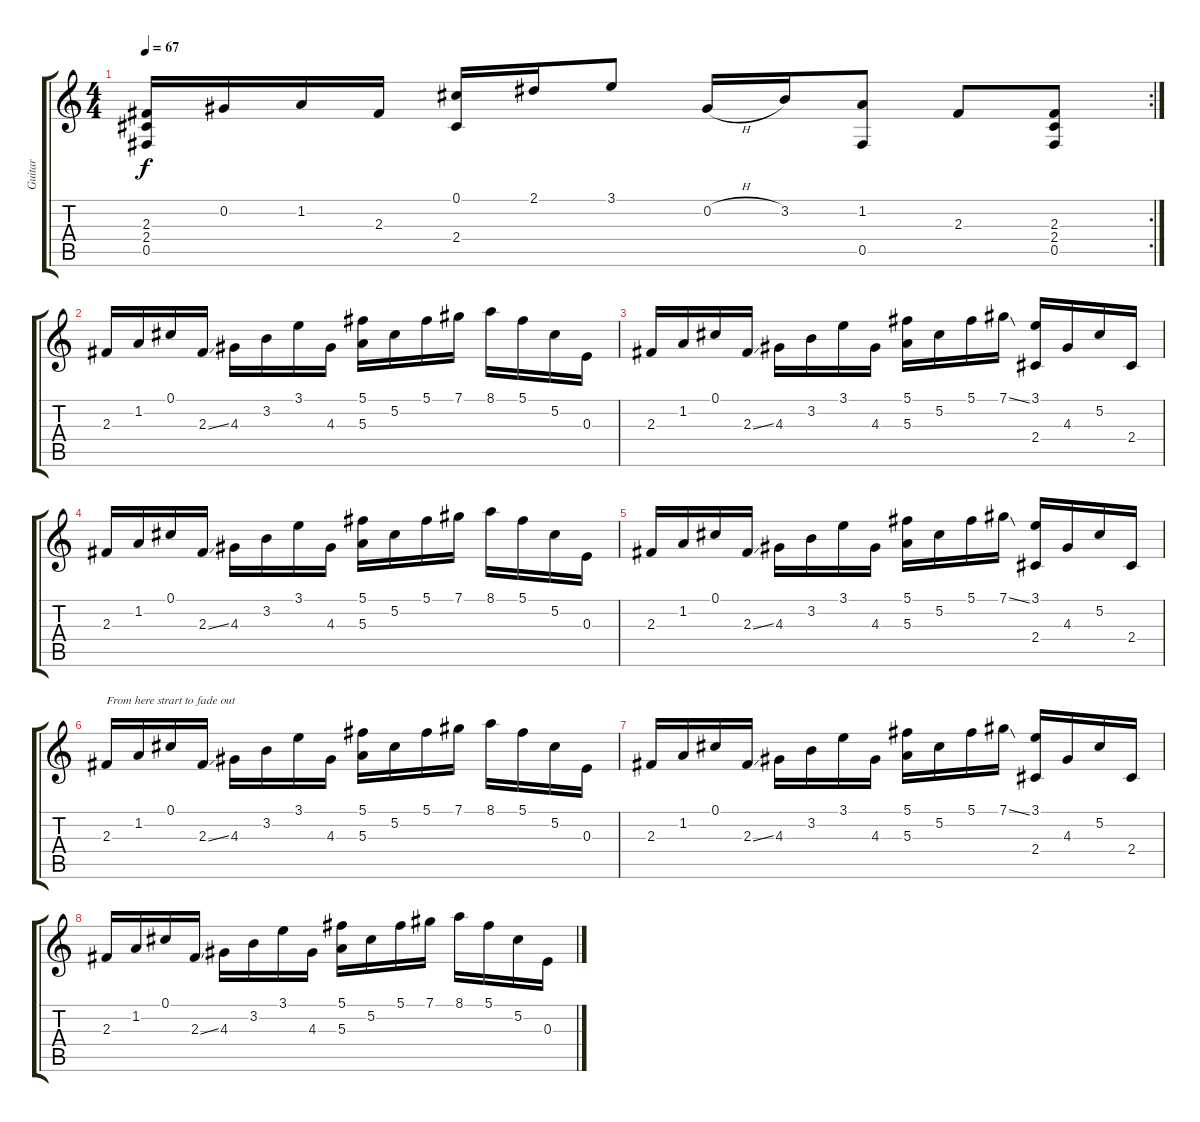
\track ("Guitar" "Guitar") {instrument acousticguitarsteel}
\staff {score tabs}
\tuning (Db4 Ab3 E3 B2 Gb2 Db2) {hide}
\rc 2
\ts (4 4)
\tempo 67
\clef g2
\ks c
(2.3 2.4 0.5).16{dy f} 0.2.16 1.2.16 2.3.16 (0.1 2.4).16 2.1.16 3.1.8 0.2{h}.16 3.2.16 (1.2 0.5).8 2.3.8 (2.3 2.4 0.5).8 |
2.3.16 1.2.16 0.1.16 2.3{ss}.16 4.3.16 3.2.16 3.1.16 4.3.16 (5.1 5.3).16 5.2.16 5.1.16 7.1.16 8.1.16 5.1.16 5.2.16 0.3.16 |
2.3.16 1.2.16 0.1.16 2.3{ss}.16 4.3.16 3.2.16 3.1.16 4.3.16 (5.1 5.3).16 5.2.16 5.1.16 7.1{ss}.16 (3.1 2.4).16 4.3.16 5.2.16 2.4.16 |
2.3.16 1.2.16 0.1.16 2.3{ss}.16 4.3.16 3.2.16 3.1.16 4.3.16 (5.1 5.3).16 5.2.16 5.1.16 7.1.16 8.1.16 5.1.16 5.2.16 0.3.16 |
2.3.16 1.2.16 0.1.16 2.3{ss}.16 4.3.16 3.2.16 3.1.16 4.3.16 (5.1 5.3).16 5.2.16 5.1.16 7.1{ss}.16 (3.1 2.4).16 4.3.16 5.2.16 2.4.16 |
2.3.16{txt "From here strart to fade out"} 1.2.16 0.1.16 2.3{ss}.16 4.3.16 3.2.16 3.1.16 4.3.16 (5.1 5.3).16 5.2.16 5.1.16 7.1.16 8.1.16 5.1.16 5.2.16 0.3.16 |
2.3.16 1.2.16 0.1.16 2.3{ss}.16 4.3.16 3.2.16 3.1.16 4.3.16 (5.1 5.3).16 5.2.16 5.1.16 7.1{ss}.16 (3.1 2.4).16 4.3.16 5.2.16 2.4.16 |
2.3.16 1.2.16 0.1.16 2.3{ss}.16 4.3.16 3.2.16 3.1.16 4.3.16 (5.1 5.3).16 5.2.16 5.1.16 7.1.16 8.1.16 5.1.16 5.2.16 0.3.16
